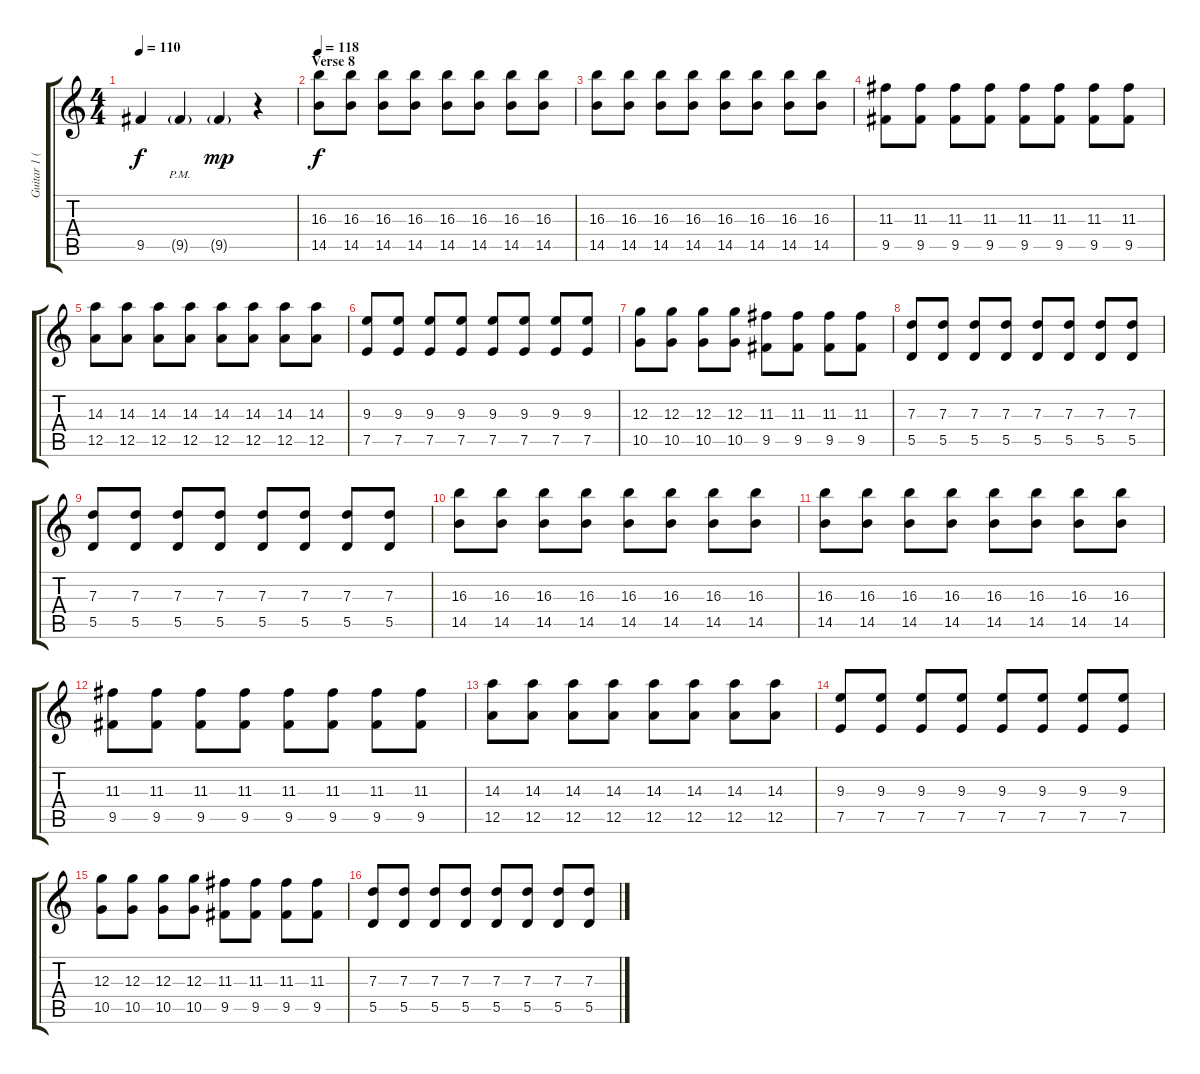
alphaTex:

\track ("Guitar 1 (Daniel)" "Guitar 1 (") {instrument acousticguitarnylon}
\staff {score tabs}
\tuning (E4 B3 G3 D3 A2 E2) {hide}
\ts (4 4)
\tempo 110
\clef g2
\ks c
9.5{t}.4{dy f} 9.5{g pm}.4 9.5{g}.4{dy mp} r.4 |
\section ("" "Verse 8")
\tempo 118
(16.3 14.5).8{dy f volume 12 balance 10} (16.3 14.5).8 (16.3 14.5).8 (16.3 14.5).8 (16.3 14.5).8 (16.3 14.5).8 (16.3 14.5).8 (16.3 14.5).8 |
(16.3 14.5).8 (16.3 14.5).8 (16.3 14.5).8 (16.3 14.5).8 (16.3 14.5).8 (16.3 14.5).8 (16.3 14.5).8 (16.3 14.5).8 |
(11.3 9.5).8 (11.3 9.5).8 (11.3 9.5).8 (11.3 9.5).8 (11.3 9.5).8 (11.3 9.5).8 (11.3 9.5).8 (11.3 9.5).8 |
(14.3 12.5).8 (14.3 12.5).8 (14.3 12.5).8 (14.3 12.5).8 (14.3 12.5).8 (14.3 12.5).8 (14.3 12.5).8 (14.3 12.5).8 |
(9.3 7.5).8 (9.3 7.5).8 (9.3 7.5).8 (9.3 7.5).8 (9.3 7.5).8 (9.3 7.5).8 (9.3 7.5).8 (9.3 7.5).8 |
(12.3 10.5).8 (12.3 10.5).8 (12.3 10.5).8 (12.3 10.5).8 (11.3 9.5).8 (11.3 9.5).8 (11.3 9.5).8 (11.3 9.5).8 |
(7.3 5.5).8 (7.3 5.5).8 (7.3 5.5).8 (7.3 5.5).8 (7.3 5.5).8 (7.3 5.5).8 (7.3 5.5).8 (7.3 5.5).8 |
(7.3 5.5).8 (7.3 5.5).8 (7.3 5.5).8 (7.3 5.5).8 (7.3 5.5).8 (7.3 5.5).8 (7.3 5.5).8 (7.3 5.5).8 |
(16.3 14.5).8 (16.3 14.5).8 (16.3 14.5).8 (16.3 14.5).8 (16.3 14.5).8 (16.3 14.5).8 (16.3 14.5).8 (16.3 14.5).8 |
(16.3 14.5).8 (16.3 14.5).8 (16.3 14.5).8 (16.3 14.5).8 (16.3 14.5).8 (16.3 14.5).8 (16.3 14.5).8 (16.3 14.5).8 |
(11.3 9.5).8 (11.3 9.5).8 (11.3 9.5).8 (11.3 9.5).8 (11.3 9.5).8 (11.3 9.5).8 (11.3 9.5).8 (11.3 9.5).8 |
(14.3 12.5).8 (14.3 12.5).8 (14.3 12.5).8 (14.3 12.5).8 (14.3 12.5).8 (14.3 12.5).8 (14.3 12.5).8 (14.3 12.5).8 |
(9.3 7.5).8 (9.3 7.5).8 (9.3 7.5).8 (9.3 7.5).8 (9.3 7.5).8 (9.3 7.5).8 (9.3 7.5).8 (9.3 7.5).8 |
(12.3 10.5).8 (12.3 10.5).8 (12.3 10.5).8 (12.3 10.5).8 (11.3 9.5).8 (11.3 9.5).8 (11.3 9.5).8 (11.3 9.5).8 |
(7.3 5.5).8 (7.3 5.5).8 (7.3 5.5).8 (7.3 5.5).8 (7.3 5.5).8 (7.3 5.5).8 (7.3 5.5).8 (7.3 5.5).8
